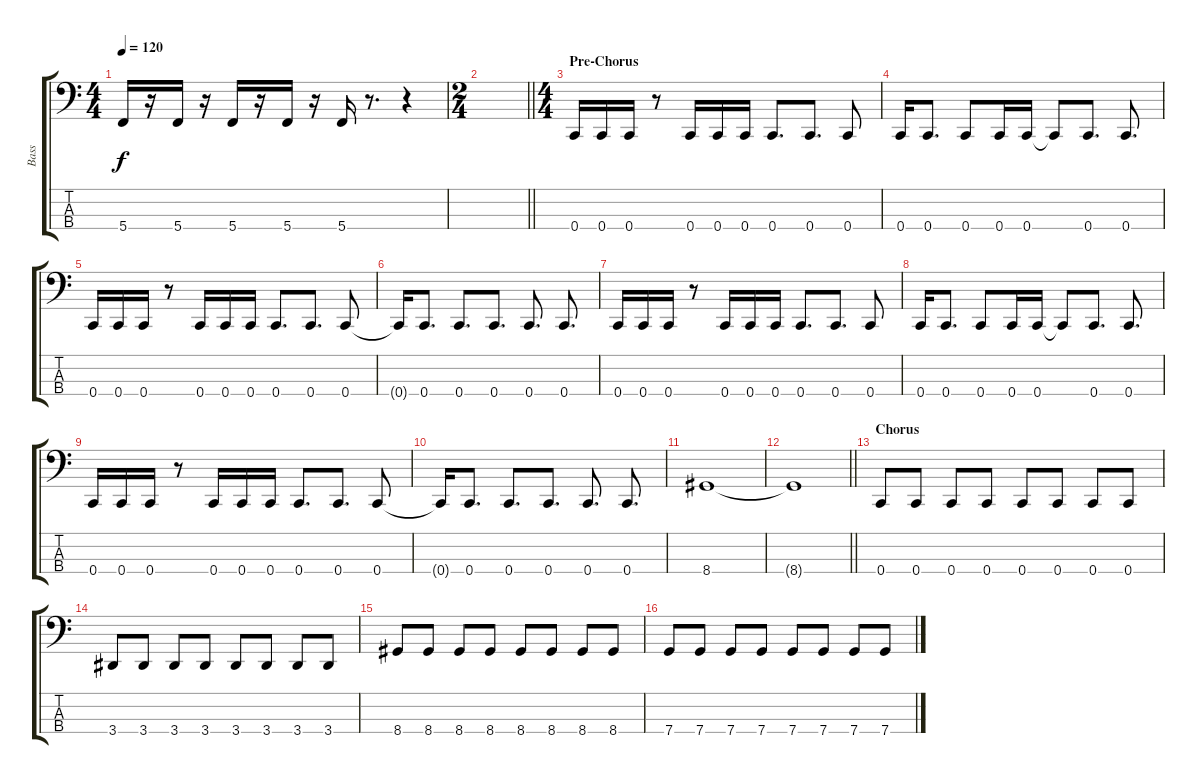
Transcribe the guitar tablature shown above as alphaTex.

\track ("Bass" "Bass") {instrument electricbassfinger}
\staff {score tabs}
\tuning (F2 C2 G1 C1) {hide}
\ts (4 4)
\tempo 120
\clef f4
\ks c
5.4.16{dy f} r.16 5.4.16 r.16 5.4.16 r.16 5.4.16 r.16 5.4.16 r.8{d} r.4 |
\ts (2 4)
\barLineRight lightlight
|
\ts (4 4)
\section ("" "Pre-Chorus")
0.4.16 0.4.16 0.4.16 r.8 0.4.16 0.4.16 0.4.16 0.4.8{d} 0.4.8{d} 0.4.8 |
0.4.16 0.4.8{d} 0.4.8 0.4.16 0.4.16 0.4{t}.8 0.4.8{d} 0.4.8{d} |
0.4.16 0.4.16 0.4.16 r.8 0.4.16 0.4.16 0.4.16 0.4.8{d} 0.4.8{d} 0.4.8 |
0.4{t}.16 0.4.8{d} 0.4.8{d} 0.4.8{d} 0.4.8{d} 0.4.8{d} |
0.4.16 0.4.16 0.4.16 r.8 0.4.16 0.4.16 0.4.16 0.4.8{d} 0.4.8{d} 0.4.8 |
0.4.16 0.4.8{d} 0.4.8 0.4.16 0.4.16 0.4{t}.8 0.4.8{d} 0.4.8{d} |
0.4.16 0.4.16 0.4.16 r.8 0.4.16 0.4.16 0.4.16 0.4.8{d} 0.4.8{d} 0.4.8 |
0.4{t}.16 0.4.8{d} 0.4.8{d} 0.4.8{d} 0.4.8{d} 0.4.8{d} |
8.4.1 |
\barLineRight lightlight
8.4{t}.1 |
\section ("" "Chorus")
0.4.8 0.4.8 0.4.8 0.4.8 0.4.8 0.4.8 0.4.8 0.4.8 |
3.4.8 3.4.8 3.4.8 3.4.8 3.4.8 3.4.8 3.4.8 3.4.8 |
8.4.8 8.4.8 8.4.8 8.4.8 8.4.8 8.4.8 8.4.8 8.4.8 |
7.4.8 7.4.8 7.4.8 7.4.8 7.4.8 7.4.8 7.4.8 7.4.8
